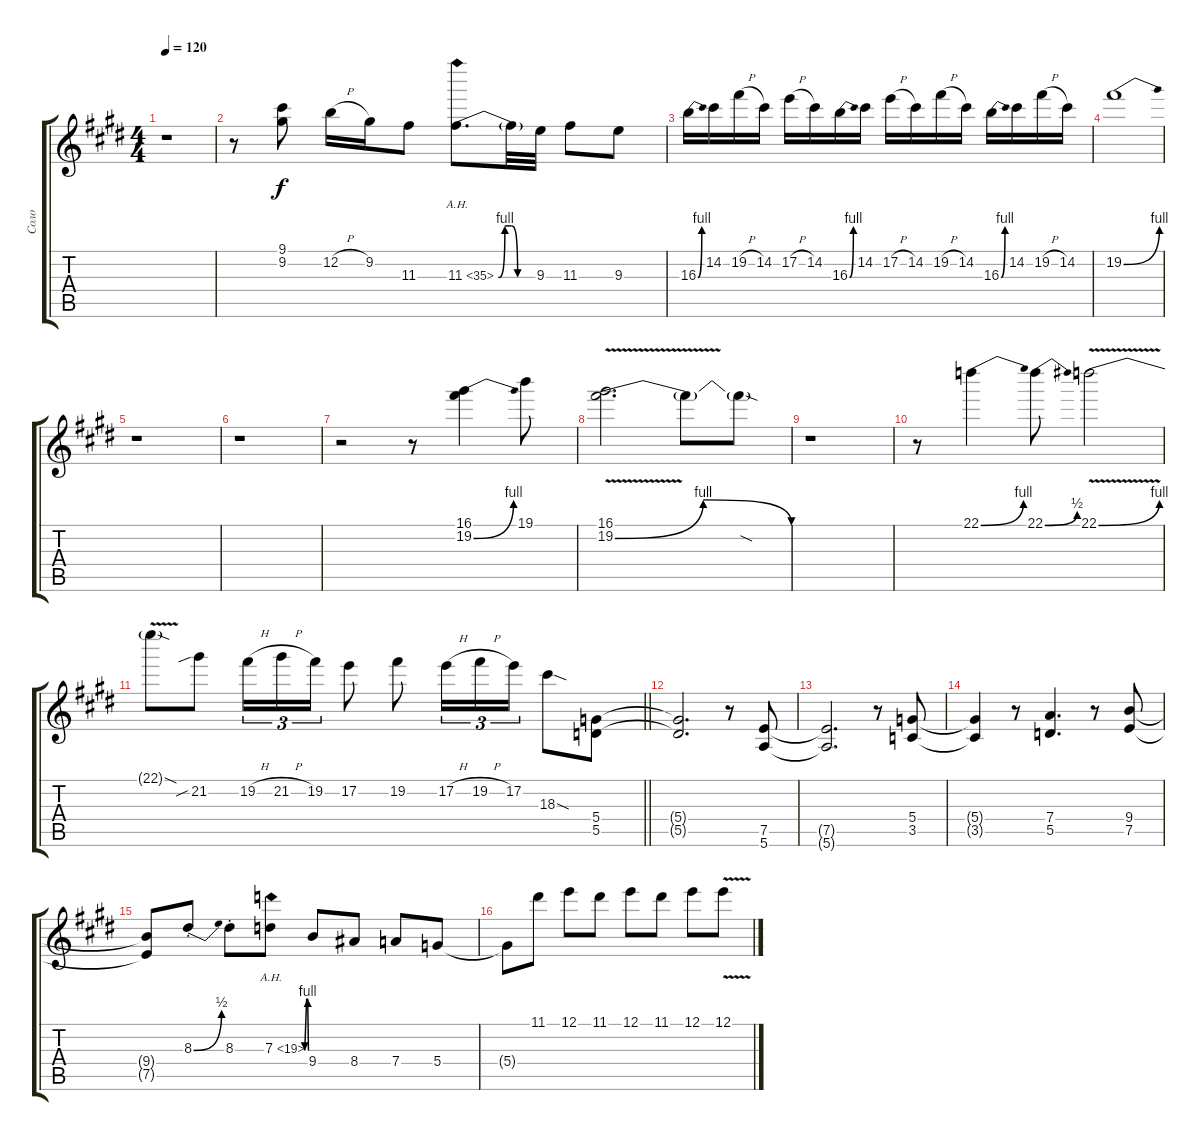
\track ("Соло" "Соло") {instrument distortionguitar}
\staff {score tabs}
\tuning (E4 B3 G3 D3 A2 E2) {hide}
\ts (4 4)
\tempo 120
\clef g2
\ks e
r.1{dy f} |
r.8 (9.1 9.2).8 12.2{h}.16 9.2.16 11.3.8 11.3{be (custom 0 0 10 4 20 4 30 0 60 0) ah 24}.8{d} 11.3{t}.32 9.3.32 11.3.8 9.3.8 |
16.3{be (bend 0 0 60 4)}.16 14.2.16 19.2{h}.16 14.2.16 17.2{h}.16 14.2.16 16.3{be (bend 0 0 60 4)}.16 14.2.16 17.2{h}.16 14.2.16 19.2{h}.16 14.2.16 16.3{be (bend 0 0 60 4)}.16 14.2.16 19.2{h}.16 14.2.16 |
19.2{be (bend 0 0 60 4)}.1 |
r.1 |
r.1 |
r.2 r.8 (16.1 19.2{be (bend 0 0 60 4)}).4 19.1.8 |
(16.1 19.2{be (bendrelease 0 0 15 4 30 4 60 0) v}).2{d} 19.2{t}.8 19.2{sod t}.8 |
r.1 |
r.8 22.1{be (bend 0 0 60 4)}.4 22.1{be (bend 0 0 60 2)}.8 22.1{be (bend 0 0 60 4) v}.2 |
\barLineRight lightlight
22.1{sod t}.8 21.2{sib}.8 19.2{h}.16{tu (3 2)} 21.2{h}.16{tu (3 2)} 19.2.16{tu (3 2)} 17.2.8 19.2.8 17.2{h}.16{tu (3 2)} 19.2{h}.16{tu (3 2)} 17.2.16{tu (3 2)} 18.3{sod}.8 (5.4 5.5).8 |
(5.4{t} 5.5{t}).2{d} r.8 (7.5 5.6).8 |
(7.5{t} 5.6{t}).2{d} r.8 (5.4 3.5).8 |
(5.4{t} 3.5{t}).4 r.8 (7.4 5.5).4{d} r.8 (9.4 7.5).8 |
(9.4{t} 7.5{t}).8 8.3{be (bend 0 0 60 2) st}.8 8.3{st}.8 7.3{be (custom 0 0 10 0 20 4 35 4 60 0) ah 12}.8 9.4.8 8.4.8 7.4.8 5.4.8 |
5.4{t}.8 11.1.8 12.1.8 11.1.8 12.1.8 11.1.8 12.1.8 12.1{v}.8
